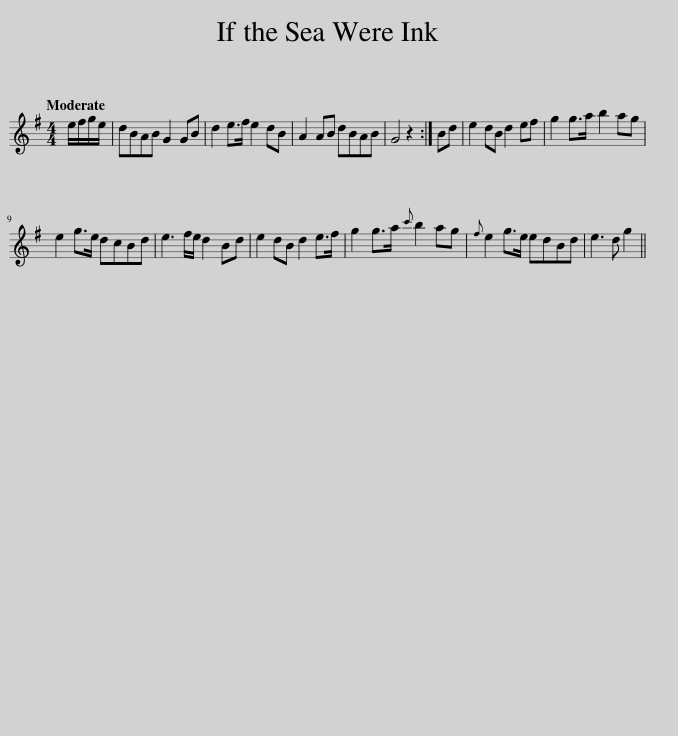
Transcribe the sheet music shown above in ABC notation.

X:1
L:1/8
Q:1/4=120
M:4/4
I:linebreak $
K:G
V:1 treble
V:1
 e/f/g/e/ | dBAB G2 GB | d2 e>f e2 dB | A2 AB dBAB | G4 z2 :| %5
 Bd | e2 dB d2 ef | g2 g>a b2 ag |$ e2 g>e dcBd | e3 f/e/ d2 Bd | %10
 e2 dB d2 e>f | g2 g>a{c'} b2 ag |{f} e2 g>e edBd | e3 d g2 || %14
